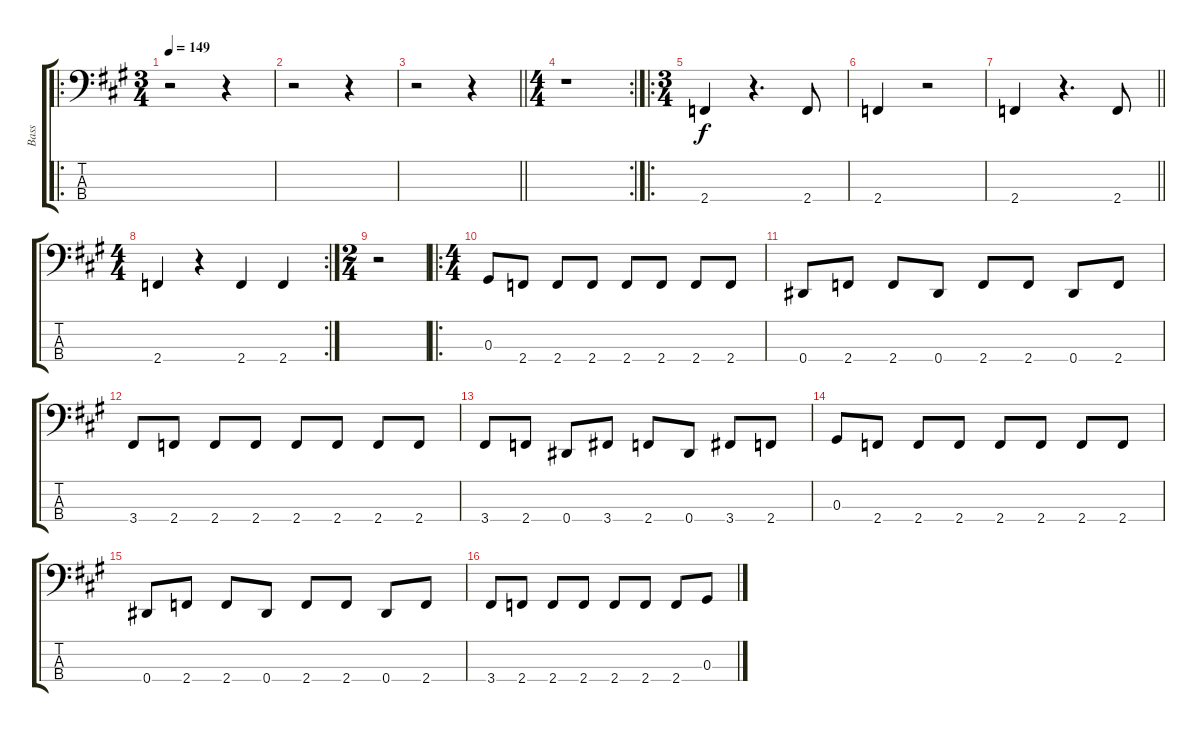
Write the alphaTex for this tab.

\track ("Bass" "Bass") {instrument electricbasspick}
\staff {score tabs}
\tuning (Gb2 Db2 Ab1 Eb1) {hide}
\ro
\ts (3 4)
\tempo 149
\clef f4
\ks a
r.2{dy f instrument electricbasspick} r.4 |
r.2 r.4 |
\barLineRight lightlight
r.2 r.4 |
\rc 2
\ts (4 4)
r.1 |
\ro
\ts (3 4)
2.4.4 r.4{d} 2.4.8 |
2.4.4 r.2 |
\barLineRight lightlight
2.4.4 r.4{d} 2.4.8 |
\rc 2
\ts (4 4)
2.4.4 r.4 2.4.4 2.4.4 |
\ts (2 4)
r.2 |
\ro
\ts (4 4)
0.3.8 2.4.8 2.4.8 2.4.8 2.4.8 2.4.8 2.4.8 2.4.8 |
0.4.8 2.4.8 2.4.8 0.4.8 2.4.8 2.4.8 0.4.8 2.4.8 |
3.4.8 2.4.8 2.4.8 2.4.8 2.4.8 2.4.8 2.4.8 2.4.8 |
3.4.8 2.4.8 0.4.8 3.4.8 2.4.8 0.4.8 3.4.8 2.4.8 |
0.3.8 2.4.8 2.4.8 2.4.8 2.4.8 2.4.8 2.4.8 2.4.8 |
0.4.8 2.4.8 2.4.8 0.4.8 2.4.8 2.4.8 0.4.8 2.4.8 |
3.4.8 2.4.8 2.4.8 2.4.8 2.4.8 2.4.8 2.4.8 0.3.8
